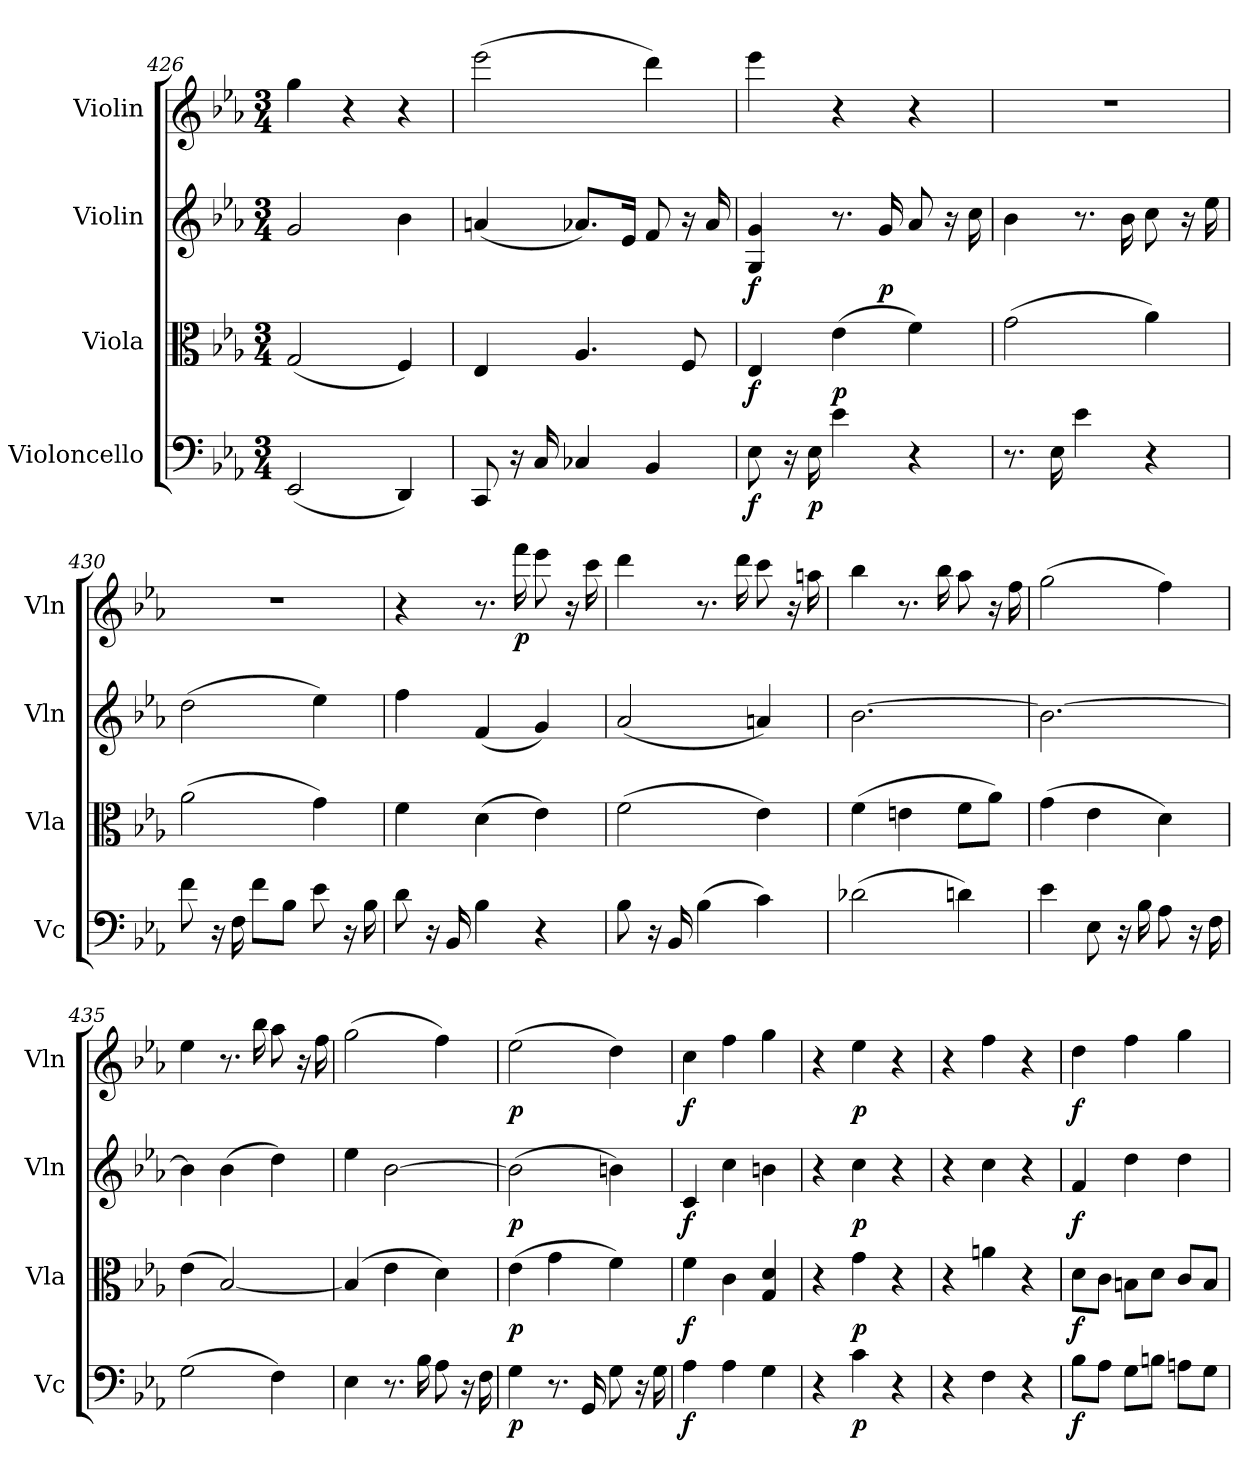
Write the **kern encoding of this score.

**kern	**dynam	**kern	**dynam	**kern	**dynam	**kern	**dynam
*part4	*part4	*part3	*part3	*part2	*part2	*part1	*part1
*staff4	*staff4	*staff3	*staff3	*staff2	*staff2	*staff1	*staff1
*I"Violoncello	*	*I"Viola	*	*I"Violin	*	*I"Violin	*
*I'Vc	*	*I'Vla	*	*I'Vln	*	*I'Vln	*
*clefF4	*	*clefC3	*	*clefG2	*	*clefG2	*
*k[b-e-a-]	*	*k[b-e-a-]	*	*k[b-e-a-]	*	*k[b-e-a-]	*
*E-:	*	*E-:	*	*E-:	*	*E-:	*
*M3/4	*	*M3/4	*	*M3/4	*	*M3/4	*
=426	=426	=426	=426	=426	=426	=426	=426
(2EE-	.	(2G	.	2g	.	4gg	.
.	.	.	.	.	.	4r	.
4DD)	.	4F)	.	4b-	.	4r	.
=427	=427	=427	=427	=427	=427	=427	=427
8CC	.	4E-	.	(4an	.	(2eee-	.
16r	.	.	.	.	.	.	.
16C	.	.	.	.	.	.	.
4C-X	.	4.A-	.	8.a-X/L)	.	.	.
.	.	.	.	16e-/Jk	.	.	.
4BB-	.	.	.	8f	.	4ddd)	.
.	.	8F	.	16r	.	.	.
.	.	.	.	16a-	.	.	.
=428	=428	=428	=428	=428	=428	=428	=428
8E-	f	4E-	f	4G 4g	f	4eee-	.
16r	.	.	.	.	.	.	.
16E-	p	.	.	.	.	.	.
4e-	.	(4e-	p	8.r	.	4r	.
.	.	.	.	16g	p	.	.
4r	.	4f)	.	8a-	.	4r	.
.	.	.	.	16r	.	.	.
.	.	.	.	16cc	.	.	.
=429	=429	=429	=429	=429	=429	=429	=429
8.r	.	(2g	.	4b-	.	2.r	.
16E-	.	.	.	.	.	.	.
4e-	.	.	.	8.r	.	.	.
.	.	.	.	16b-	.	.	.
4r	.	4a-)	.	8cc	.	.	.
.	.	.	.	16r	.	.	.
.	.	.	.	16ee-	.	.	.
=430	=430	=430	=430	=430	=430	=430	=430
8f	.	(2a-	.	(2dd	.	2.r	.
16r	.	.	.	.	.	.	.
16F	.	.	.	.	.	.	.
8f\L	.	.	.	.	.	.	.
8B-\J	.	.	.	.	.	.	.
8e-	.	4g)	.	4ee-)	.	.	.
16r	.	.	.	.	.	.	.
16B-	.	.	.	.	.	.	.
=431	=431	=431	=431	=431	=431	=431	=431
8d	.	4f	.	4ff	.	4r	.
16r	.	.	.	.	.	.	.
16BB-	.	.	.	.	.	.	.
4B-	.	(4d	.	(4f	.	8.r	.
.	.	.	.	.	.	16fff	p
4r	.	4e-)	.	4g)	.	8eee-	.
.	.	.	.	.	.	16r	.
.	.	.	.	.	.	16ccc	.
=432	=432	=432	=432	=432	=432	=432	=432
8B-	.	(2f	.	(2a-	.	4ddd	.
16r	.	.	.	.	.	.	.
16BB-	.	.	.	.	.	.	.
(4B-	.	.	.	.	.	8.r	.
.	.	.	.	.	.	16ddd	.
4c)	.	4e-)	.	4an)	.	8ccc	.
.	.	.	.	.	.	16r	.
.	.	.	.	.	.	16aan	.
=433	=433	=433	=433	=433	=433	=433	=433
(2d-X	.	(4f	.	[2.b-	.	4bb-	.
.	.	4en	.	.	.	8.r	.
.	.	.	.	.	.	16bb-	.
4dn)	.	8f\L	.	.	.	8aa-	.
.	.	8a-\J)	.	.	.	16r	.
.	.	.	.	.	.	16ff	.
=434	=434	=434	=434	=434	=434	=434	=434
4e-	.	(4g	.	2.b-_	.	(2gg	.
8E-	.	4e-	.	.	.	.	.
16r	.	.	.	.	.	.	.
16B-	.	.	.	.	.	.	.
8A-	.	4d)	.	.	.	4ff)	.
16r	.	.	.	.	.	.	.
16F	.	.	.	.	.	.	.
=435	=435	=435	=435	=435	=435	=435	=435
(2G	.	(4e-	.	4b-]	.	4ee-	.
.	.	[2B-)	.	(4b-	.	8.r	.
.	.	.	.	.	.	16bb-	.
4F)	.	.	.	4dd)	.	8aa-	.
.	.	.	.	.	.	16r	.
.	.	.	.	.	.	16ff	.
=436	=436	=436	=436	=436	=436	=436	=436
4E-	.	(4B-]	.	4ee-	.	(2gg	.
8.r	.	4e-	.	[2b-	.	.	.
16B-	.	.	.	.	.	.	.
8A-	.	4d)	.	.	.	4ff)	.
16r	.	.	.	.	.	.	.
16F	.	.	.	.	.	.	.
=437	=437	=437	=437	=437	=437	=437	=437
4G	p	(4e-	p	(2b-]	p	(2ee-	p
8.r	.	4g	.	.	.	.	.
16GG	.	.	.	.	.	.	.
8G	.	4f)	.	4bn)	.	4dd)	.
16r	.	.	.	.	.	.	.
16G	.	.	.	.	.	.	.
=438	=438	=438	=438	=438	=438	=438	=438
4A-	f	4f	f	4c	f	4cc	f
4A-	.	4c	.	4cc	.	4ff	.
4G	.	4G 4d	.	4bn	.	4gg	.
=439	=439	=439	=439	=439	=439	=439	=439
4r	.	4r	.	4r	.	4r	.
4c	p	4g	p	4cc	p	4ee-	p
4r	.	4r	.	4r	.	4r	.
=440	=440	=440	=440	=440	=440	=440	=440
4r	.	4r	.	4r	.	4r	.
4F	.	4an	.	4cc	.	4ff	.
4r	.	4r	.	4r	.	4r	.
=441	=441	=441	=441	=441	=441	=441	=441
8B-\L	f	8d\L	f	4f	f	4dd	f
8A-\J	.	8c\J	.	.	.	.	.
8G\L	.	8Bn\L	.	4dd	.	4ff	.
8Bn\J	.	8d\J	.	.	.	.	.
8An\L	.	8c/L	.	4dd	.	4gg	.
8G\J	.	8B/J	.	.	.	.	.
=	=	=	=	=	=	=	=
*-	*-	*-	*-	*-	*-	*-	*-
